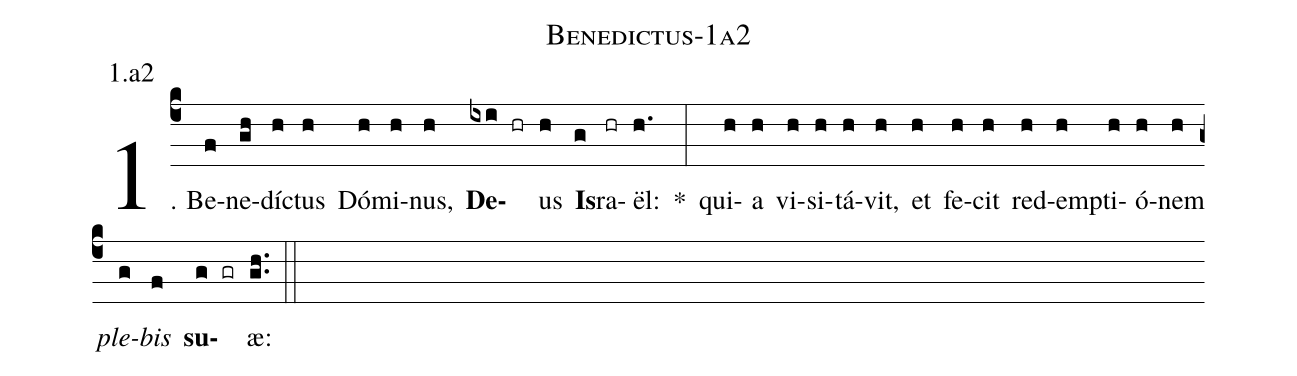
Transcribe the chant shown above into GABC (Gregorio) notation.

name: Benedictus-1a2;
annotation: 1.a2;
%%
(c4)1. Be(f)ne(gh)díc(h)tus(h) Dó(h)mi(h)nus,(h) <b>De</b>(ixi hr)us(h) <b>Is</b>(g)ra(hr)ël:(h.) *(:) qui(h)a(h) vi(h)si(h)tá(h)vit,(h) et(h) fe(h)cit(h) red(h)emp(h)ti(h)ó(h)nem(h) <i>ple</i>(g)<i>bis</i>(f) <b>su</b>(g gr)æ:(gh..) (::)
